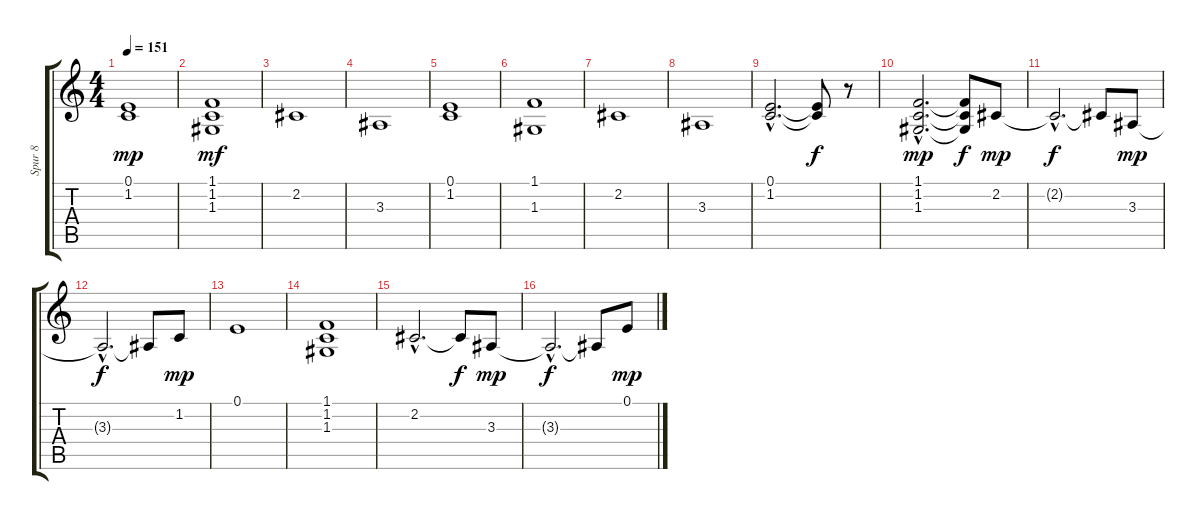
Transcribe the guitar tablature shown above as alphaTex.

\track ("Spur 8" "Spur 8") {instrument synthstrings2}
\staff {score tabs}
\tuning (E4 B3 G3 D3 A2 E2) {hide}
\ts (4 4)
\tempo 151
\clef g2
\ks c
(0.1 1.2).1{dy mp} |
(1.1 1.2 1.3).1{dy mf} |
2.2.1 |
3.3.1 |
(0.1 1.2).1 |
(1.1 1.3).1 |
2.2.1 |
3.3.1 |
(0.1{hac} 1.2{hac}).2{d} (0.1{t} 1.2{t}).8{dy f} r.8 |
(1.1{hac} 1.2{hac} 1.3{hac}).2{d dy mp} (1.1{t} 1.2{t} 1.3{t}).8{dy f} 2.2.8{dy mp} |
2.2{hac t}.2{d dy f} 2.2{t}.8 3.3.8{dy mp} |
3.3{hac t}.2{d dy f} 3.3{t}.8 1.2.8{dy mp} |
0.1.1 |
(1.1 1.2 1.3).1 |
2.2{hac}.2{d} 2.2{t}.8{dy f} 3.3.8{dy mp} |
3.3{hac t}.2{d dy f} 3.3{t}.8 0.1.8{dy mp}
